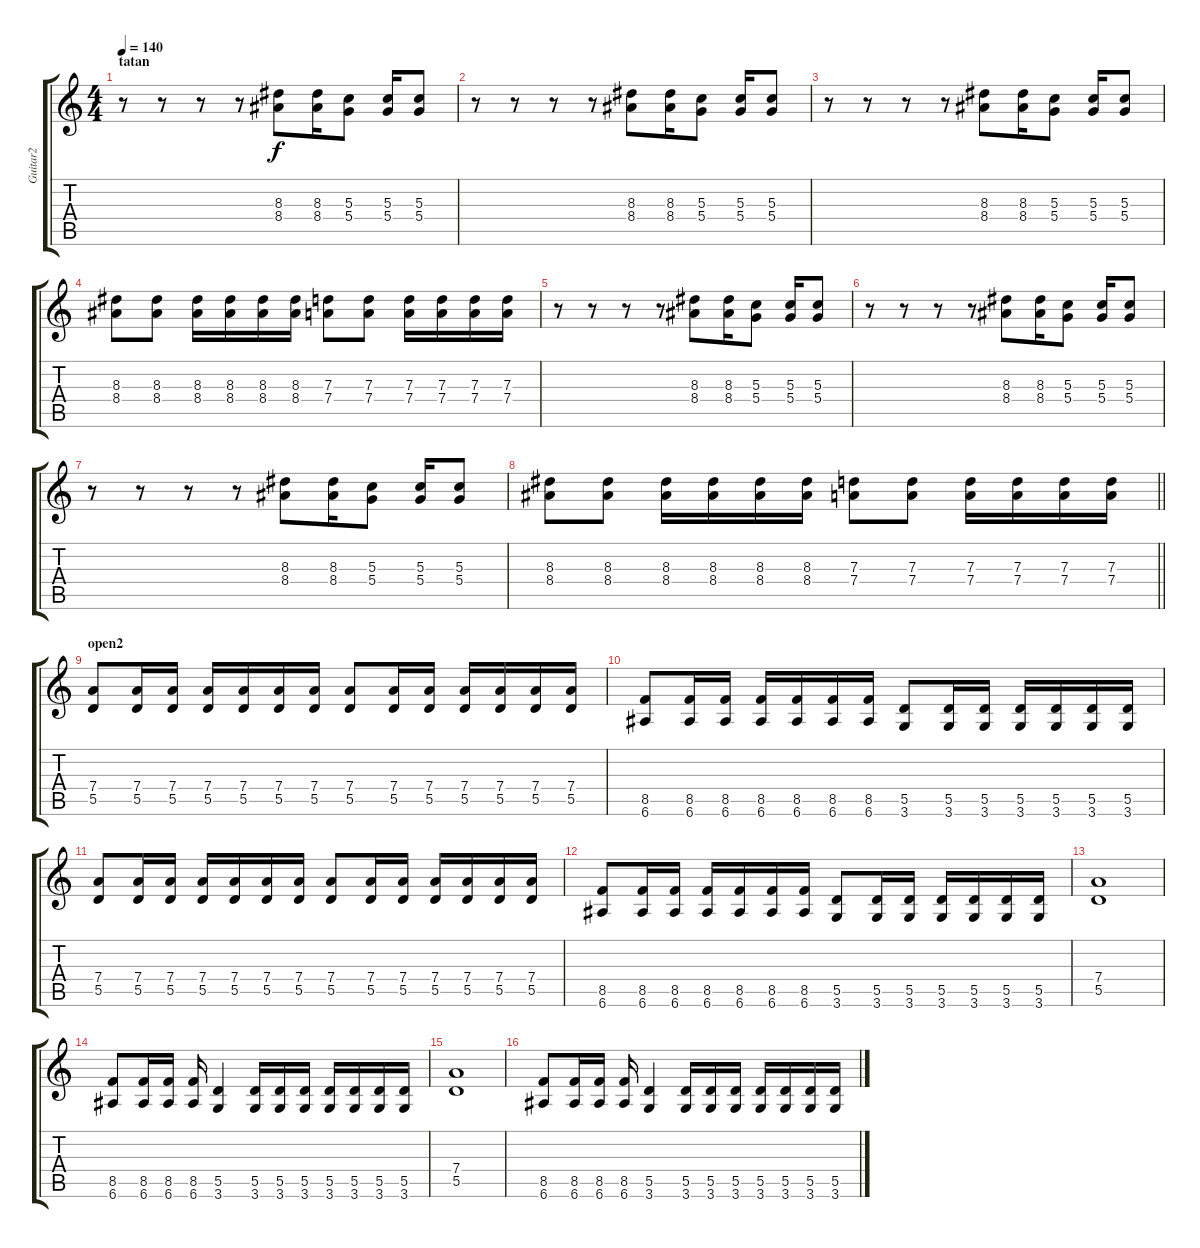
\track ("Guitar2" "Guitar2") {instrument distortionguitar}
\staff {score tabs}
\tuning (E4 B3 G3 D3 A2 E2) {hide}
\ts (4 4)
\section ("" "tatan")
\tempo 140
\clef g2
\ks c
r.8{dy f} r.8 r.8 r.8 (8.3 8.4).8 (8.3 8.4).16 (5.3 5.4).8 (5.3 5.4).16 (5.3 5.4).8 |
r.8 r.8 r.8 r.8 (8.3 8.4).8 (8.3 8.4).16 (5.3 5.4).8 (5.3 5.4).16 (5.3 5.4).8 |
r.8 r.8 r.8 r.8 (8.3 8.4).8 (8.3 8.4).16 (5.3 5.4).8 (5.3 5.4).16 (5.3 5.4).8 |
(8.3 8.4).8 (8.3 8.4).8 (8.3 8.4).16 (8.3 8.4).16 (8.3 8.4).16 (8.3 8.4).16 (7.3 7.4).8 (7.3 7.4).8 (7.3 7.4).16 (7.3 7.4).16 (7.3 7.4).16 (7.3 7.4).16 |
r.8 r.8 r.8 r.8 (8.3 8.4).8 (8.3 8.4).16 (5.3 5.4).8 (5.3 5.4).16 (5.3 5.4).8 |
r.8 r.8 r.8 r.8 (8.3 8.4).8 (8.3 8.4).16 (5.3 5.4).8 (5.3 5.4).16 (5.3 5.4).8 |
r.8 r.8 r.8 r.8 (8.3 8.4).8 (8.3 8.4).16 (5.3 5.4).8 (5.3 5.4).16 (5.3 5.4).8 |
\barLineRight lightlight
(8.3 8.4).8 (8.3 8.4).8 (8.3 8.4).16 (8.3 8.4).16 (8.3 8.4).16 (8.3 8.4).16 (7.3 7.4).8 (7.3 7.4).8 (7.3 7.4).16 (7.3 7.4).16 (7.3 7.4).16 (7.3 7.4).16 |
\section ("" "open2")
(7.4 5.5).8 (7.4 5.5).16 (7.4 5.5).16 (7.4 5.5).16 (7.4 5.5).16 (7.4 5.5).16 (7.4 5.5).16 (7.4 5.5).8 (7.4 5.5).16 (7.4 5.5).16 (7.4 5.5).16 (7.4 5.5).16 (7.4 5.5).16 (7.4 5.5).16 |
(8.5 6.6).8 (8.5 6.6).16 (8.5 6.6).16 (8.5 6.6).16 (8.5 6.6).16 (8.5 6.6).16 (8.5 6.6).16 (5.5 3.6).8 (5.5 3.6).16 (5.5 3.6).16 (5.5 3.6).16 (5.5 3.6).16 (5.5 3.6).16 (5.5 3.6).16 |
(7.4 5.5).8 (7.4 5.5).16 (7.4 5.5).16 (7.4 5.5).16 (7.4 5.5).16 (7.4 5.5).16 (7.4 5.5).16 (7.4 5.5).8 (7.4 5.5).16 (7.4 5.5).16 (7.4 5.5).16 (7.4 5.5).16 (7.4 5.5).16 (7.4 5.5).16 |
(8.5 6.6).8 (8.5 6.6).16 (8.5 6.6).16 (8.5 6.6).16 (8.5 6.6).16 (8.5 6.6).16 (8.5 6.6).16 (5.5 3.6).8 (5.5 3.6).16 (5.5 3.6).16 (5.5 3.6).16 (5.5 3.6).16 (5.5 3.6).16 (5.5 3.6).16 |
(7.4 5.5).1 |
(8.5 6.6).8 (8.5 6.6).16 (8.5 6.6).16 (8.5 6.6).16 (5.5 3.6).4 (5.5 3.6).16 (5.5 3.6).16 (5.5 3.6).16 (5.5 3.6).16 (5.5 3.6).16 (5.5 3.6).16 (5.5 3.6).16 |
(7.4 5.5).1 |
(8.5 6.6).8 (8.5 6.6).16 (8.5 6.6).16 (8.5 6.6).16 (5.5 3.6).4 (5.5 3.6).16 (5.5 3.6).16 (5.5 3.6).16 (5.5 3.6).16 (5.5 3.6).16 (5.5 3.6).16 (5.5 3.6).16
